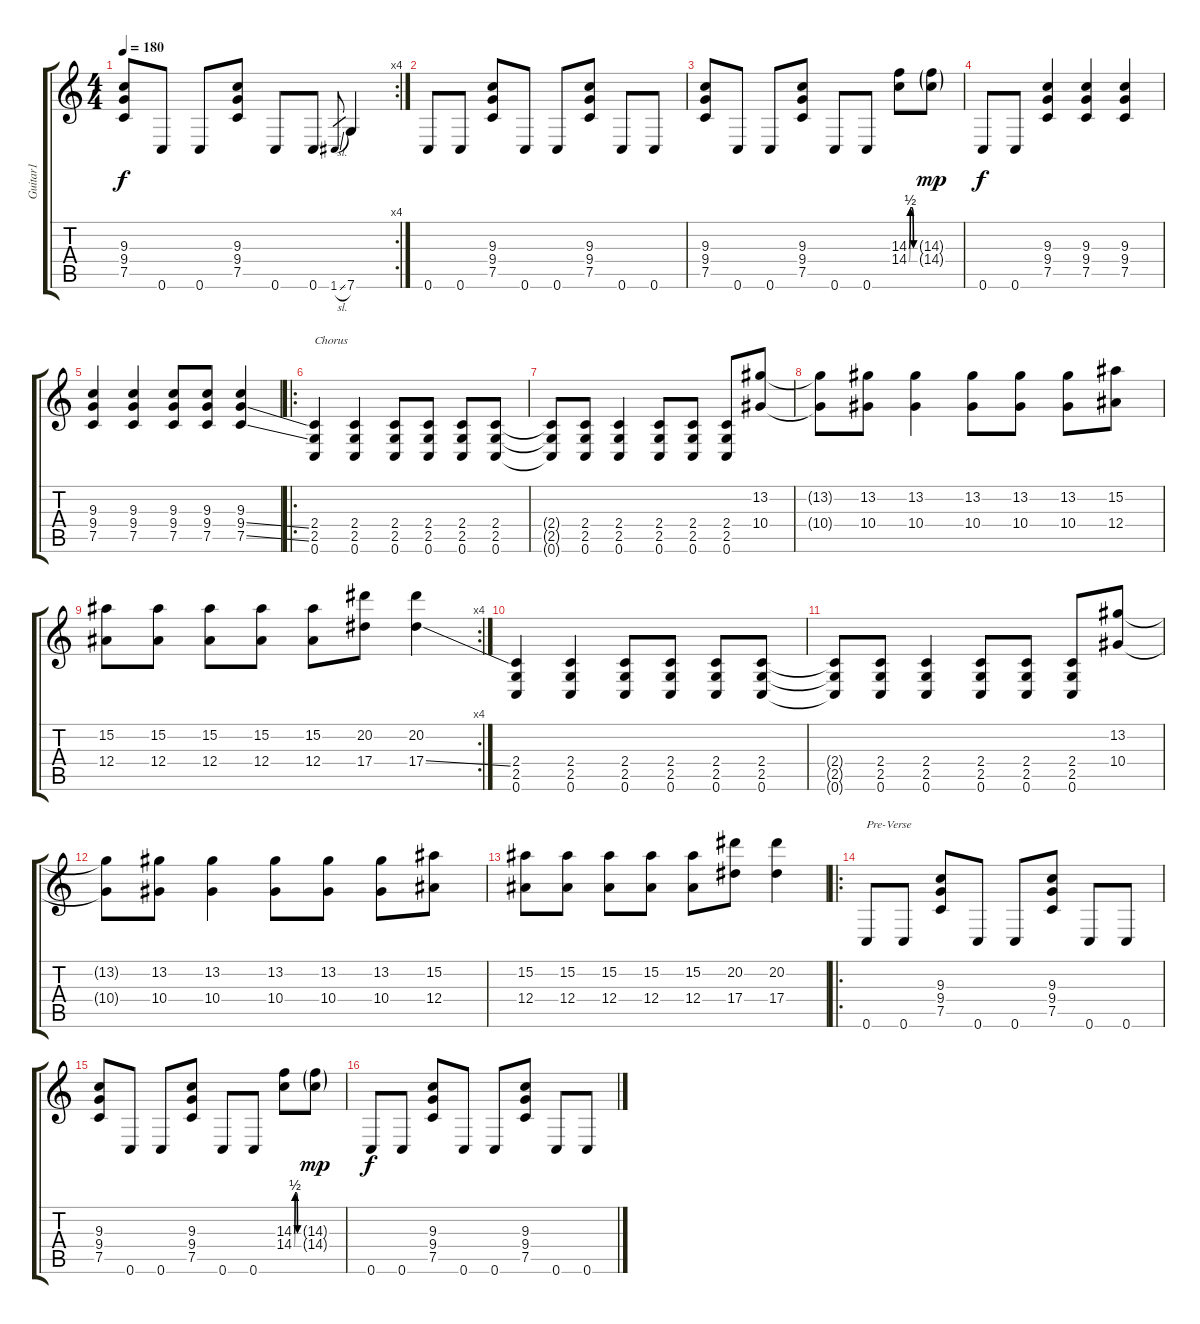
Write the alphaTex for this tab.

\track ("Guitar1" "Guitar1") {instrument overdrivenguitar}
\staff {score tabs}
\tuning (C4 G3 Eb3 Bb2 F2 C2) {hide}
\rc 4
\ts (4 4)
\tempo 180
\clef g2
\ks c
(9.3 9.4 7.5).8{dy f} 0.6.8 0.6.8 (9.3 9.4 7.5).8 0.6.8 0.6.8 1.6{sl}.8{gr} 7.6.4 |
0.6.8 0.6.8 (9.3 9.4 7.5).8 0.6.8 0.6.8 (9.3 9.4 7.5).8 0.6.8 0.6.8 |
(9.3 9.4 7.5).8 0.6.8 0.6.8 (9.3 9.4 7.5).8 0.6.8 0.6.8 (14.3{be (custom 0 0 15 2 30 2 45 0 60 0)} 14.4{be (custom 0 0 15 2 30 2 45 0 60 0)}).8 (14.3{g} 14.4{g}).8{dy mp} |
0.6.8{dy f} 0.6.8 (9.3 9.4 7.5).4 (9.3 9.4 7.5).4 (9.3 9.4 7.5).4 |
(9.3 9.4 7.5).4 (9.3 9.4 7.5).4 (9.3 9.4 7.5).8 (9.3 9.4 7.5).8 (9.3 9.4{ss} 7.5{ss}).4 |
\ro
(2.4 2.5 0.6).4{txt "Chorus"} (2.4 2.5 0.6).4 (2.4 2.5 0.6).8 (2.4 2.5 0.6).8 (2.4 2.5 0.6).8 (2.4 2.5 0.6).8 |
(2.4{t} 2.5{t} 0.6{t}).8 (2.4 2.5 0.6).8 (2.4 2.5 0.6).4 (2.4 2.5 0.6).8 (2.4 2.5 0.6).8 (2.4 2.5 0.6).8 (13.2 10.4).8 |
(13.2{t} 10.4{t}).8 (13.2 10.4).8 (13.2 10.4).4 (13.2 10.4).8 (13.2 10.4).8 (13.2 10.4).8 (15.2 12.4).8 |
\rc 4
(15.2 12.4).8 (15.2 12.4).8 (15.2 12.4).8 (15.2 12.4).8 (15.2 12.4).8 (20.2 17.4).8 (20.2 17.4{ss}).4 |
(2.4 2.5 0.6).4 (2.4 2.5 0.6).4 (2.4 2.5 0.6).8 (2.4 2.5 0.6).8 (2.4 2.5 0.6).8 (2.4 2.5 0.6).8 |
(2.4{t} 2.5{t} 0.6{t}).8 (2.4 2.5 0.6).8 (2.4 2.5 0.6).4 (2.4 2.5 0.6).8 (2.4 2.5 0.6).8 (2.4 2.5 0.6).8 (13.2 10.4).8 |
(13.2{t} 10.4{t}).8 (13.2 10.4).8 (13.2 10.4).4 (13.2 10.4).8 (13.2 10.4).8 (13.2 10.4).8 (15.2 12.4).8 |
(15.2 12.4).8 (15.2 12.4).8 (15.2 12.4).8 (15.2 12.4).8 (15.2 12.4).8 (20.2 17.4).8 (20.2 17.4).4 |
\ro
0.6.8{txt "Pre-Verse"} 0.6.8 (9.3 9.4 7.5).8 0.6.8 0.6.8 (9.3 9.4 7.5).8 0.6.8 0.6.8 |
(9.3 9.4 7.5).8 0.6.8 0.6.8 (9.3 9.4 7.5).8 0.6.8 0.6.8 (14.3{be (custom 0 0 15 2 30 2 45 0 60 0)} 14.4{be (custom 0 0 15 2 30 2 45 0 60 0)}).8 (14.3{g} 14.4{g}).8{dy mp} |
0.6.8{dy f} 0.6.8 (9.3 9.4 7.5).8 0.6.8 0.6.8 (9.3 9.4 7.5).8 0.6.8 0.6.8
